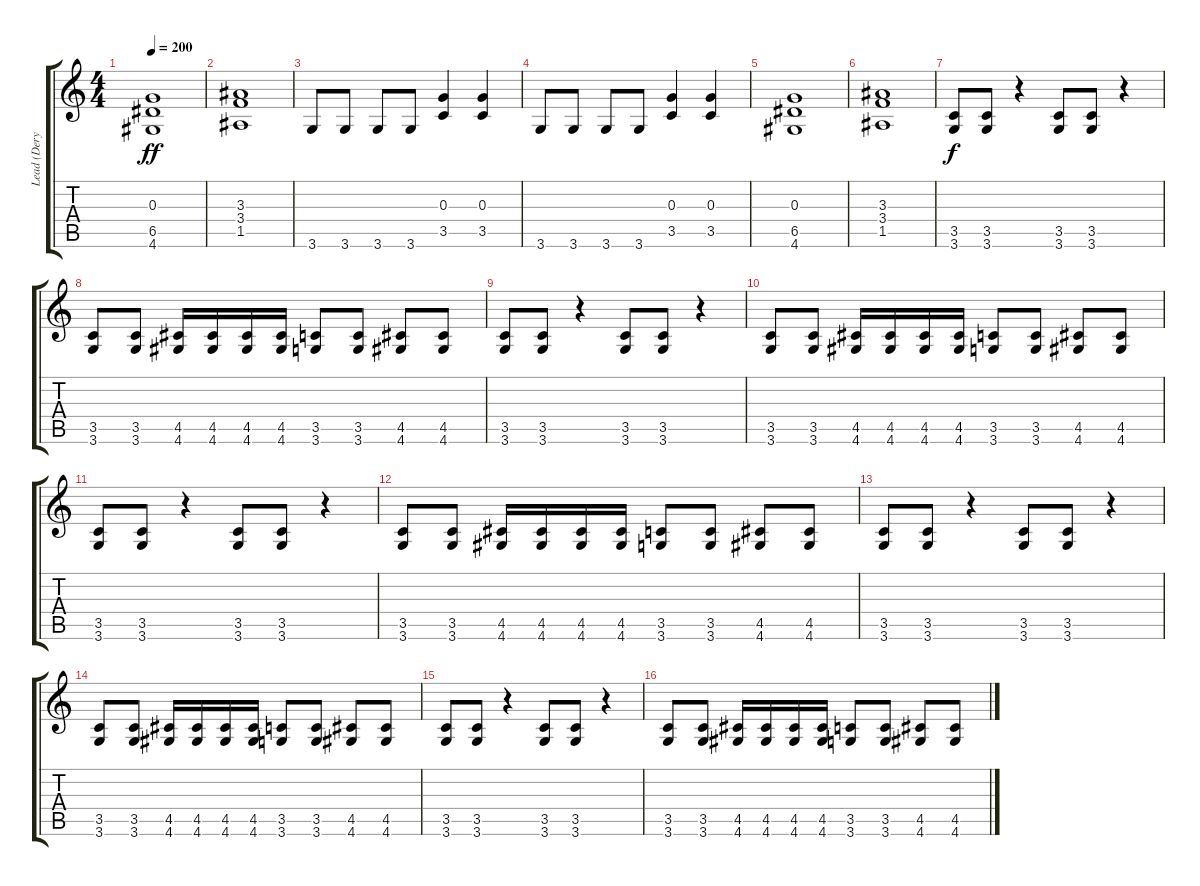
\track ("Lead (Deryck)" "Lead (Dery") {instrument distortionguitar}
\staff {score tabs}
\tuning (E4 B3 G3 D3 A2 E2) {hide}
\ts (4 4)
\tempo 200
\clef g2
\ks c
(0.3 6.5 4.6).1{dy ff} |
(3.3 3.4 1.5).1 |
3.6.8 3.6.8 3.6.8 3.6.8 (0.3 3.5).4 (0.3 3.5).4 |
3.6.8 3.6.8 3.6.8 3.6.8 (0.3 3.5).4 (0.3 3.5).4 |
(0.3 6.5 4.6).1 |
(3.3 3.4 1.5).1 |
(3.5 3.6).8{dy f} (3.5 3.6).8 r.4 (3.5 3.6).8 (3.5 3.6).8 r.4 |
(3.5 3.6).8 (3.5 3.6).8 (4.5 4.6).16 (4.5 4.6).16 (4.5 4.6).16 (4.5 4.6).16 (3.5 3.6).8 (3.5 3.6).8 (4.5 4.6).8 (4.5 4.6).8 |
(3.5 3.6).8 (3.5 3.6).8 r.4 (3.5 3.6).8 (3.5 3.6).8 r.4 |
(3.5 3.6).8 (3.5 3.6).8 (4.5 4.6).16 (4.5 4.6).16 (4.5 4.6).16 (4.5 4.6).16 (3.5 3.6).8 (3.5 3.6).8 (4.5 4.6).8 (4.5 4.6).8 |
(3.5 3.6).8 (3.5 3.6).8 r.4 (3.5 3.6).8 (3.5 3.6).8 r.4 |
(3.5 3.6).8 (3.5 3.6).8 (4.5 4.6).16 (4.5 4.6).16 (4.5 4.6).16 (4.5 4.6).16 (3.5 3.6).8 (3.5 3.6).8 (4.5 4.6).8 (4.5 4.6).8 |
(3.5 3.6).8 (3.5 3.6).8 r.4 (3.5 3.6).8 (3.5 3.6).8 r.4 |
(3.5 3.6).8 (3.5 3.6).8 (4.5 4.6).16 (4.5 4.6).16 (4.5 4.6).16 (4.5 4.6).16 (3.5 3.6).8 (3.5 3.6).8 (4.5 4.6).8 (4.5 4.6).8 |
(3.5 3.6).8 (3.5 3.6).8 r.4 (3.5 3.6).8 (3.5 3.6).8 r.4 |
(3.5 3.6).8 (3.5 3.6).8 (4.5 4.6).16 (4.5 4.6).16 (4.5 4.6).16 (4.5 4.6).16 (3.5 3.6).8 (3.5 3.6).8 (4.5 4.6).8 (4.5 4.6).8
